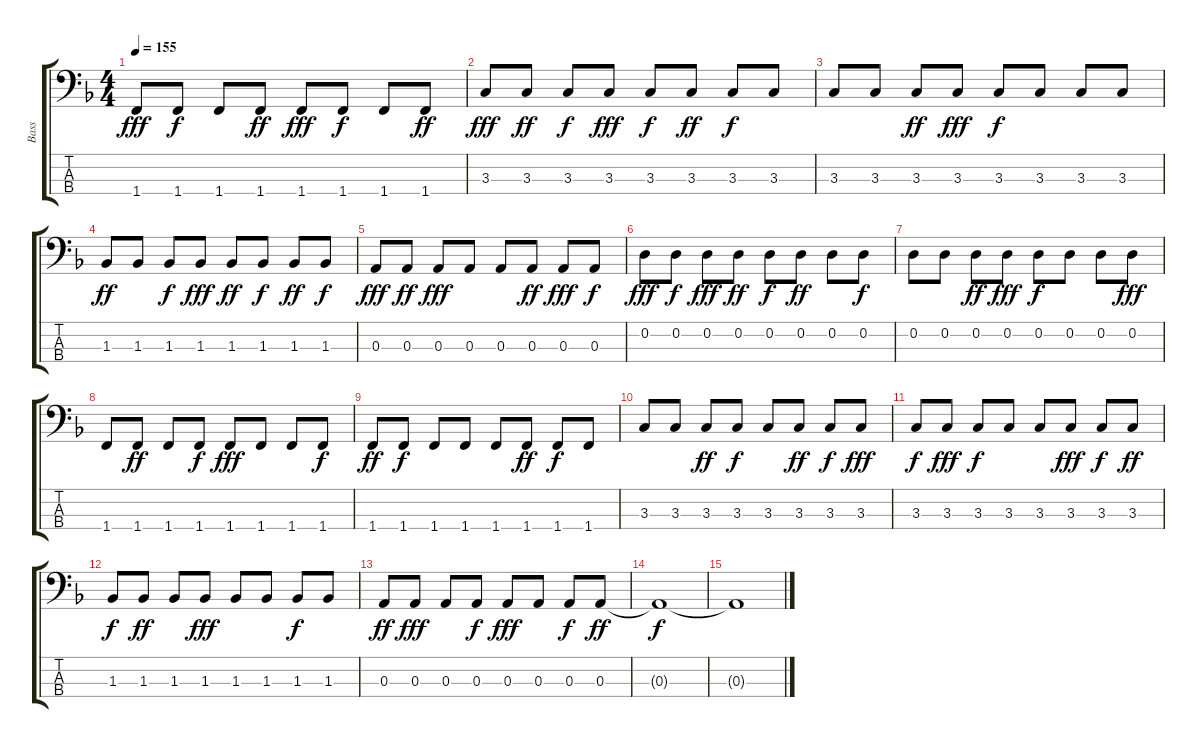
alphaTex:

\track ("Bass" "Bass") {instrument electricbassfinger}
\staff {score tabs}
\tuning (G2 D2 A1 E1) {hide}
\ts (4 4)
\tempo 155
\clef f4
\ks f
1.4.8{dy fff} 1.4.8{dy f} 1.4.8 1.4.8{dy ff} 1.4.8{dy fff} 1.4.8{dy f} 1.4.8 1.4.8{dy ff} |
3.3.8{dy fff} 3.3.8{dy ff} 3.3.8{dy f} 3.3.8{dy fff} 3.3.8{dy f} 3.3.8{dy ff} 3.3.8{dy f} 3.3.8 |
3.3.8 3.3.8 3.3.8{dy ff} 3.3.8{dy fff} 3.3.8{dy f} 3.3.8 3.3.8 3.3.8 |
1.3.8{dy ff} 1.3.8 1.3.8{dy f} 1.3.8{dy fff} 1.3.8{dy ff} 1.3.8{dy f} 1.3.8{dy ff} 1.3.8{dy f} |
0.3.8{dy fff} 0.3.8{dy ff} 0.3.8{dy fff} 0.3.8 0.3.8 0.3.8{dy ff} 0.3.8{dy fff} 0.3.8{dy f} |
0.2.8{dy fff} 0.2.8{dy f} 0.2.8{dy fff} 0.2.8{dy ff} 0.2.8{dy f} 0.2.8{dy ff} 0.2.8 0.2.8{dy f} |
0.2.8 0.2.8 0.2.8{dy ff} 0.2.8{dy fff} 0.2.8{dy f} 0.2.8 0.2.8 0.2.8{dy fff} |
1.4.8 1.4.8{dy ff} 1.4.8 1.4.8{dy f} 1.4.8{dy fff} 1.4.8 1.4.8 1.4.8{dy f} |
1.4.8{dy ff} 1.4.8{dy f} 1.4.8 1.4.8 1.4.8 1.4.8{dy ff} 1.4.8{dy f} 1.4.8 |
3.3.8 3.3.8 3.3.8{dy ff} 3.3.8{dy f} 3.3.8 3.3.8{dy ff} 3.3.8{dy f} 3.3.8{dy fff} |
3.3.8{dy f} 3.3.8{dy fff} 3.3.8{dy f} 3.3.8 3.3.8 3.3.8{dy fff} 3.3.8{dy f} 3.3.8{dy ff} |
1.3.8{dy f} 1.3.8{dy ff} 1.3.8 1.3.8{dy fff} 1.3.8 1.3.8 1.3.8{dy f} 1.3.8 |
0.3.8{dy ff} 0.3.8{dy fff} 0.3.8 0.3.8{dy f} 0.3.8{dy fff} 0.3.8 0.3.8{dy f} 0.3.8{dy ff} |
0.3{t}.1{dy f} |
0.3{t}.1
